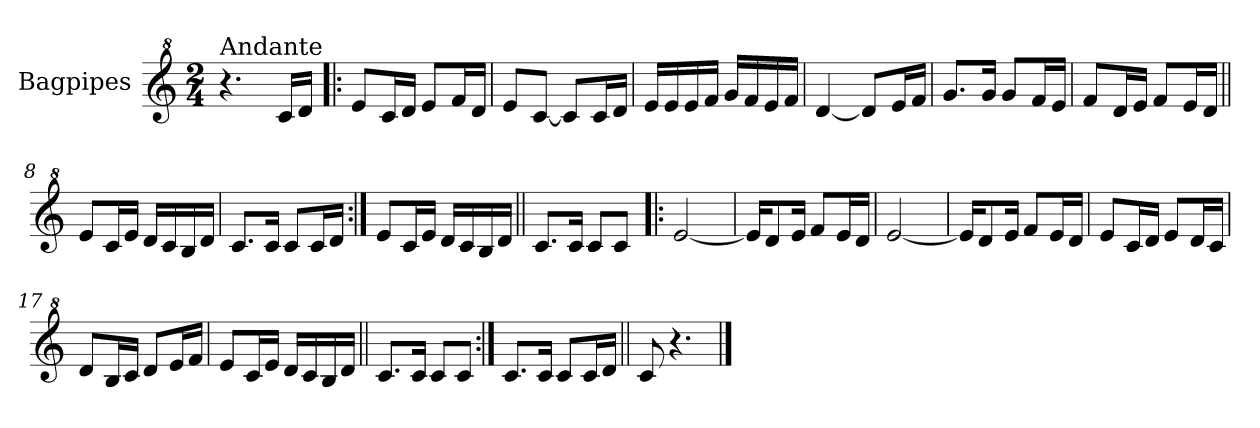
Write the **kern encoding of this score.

**kern
*part1
*staff1
*I"Bagpipes
*I'Bag
*clefG^2
*k[]
*C:
*M2/4
=1
!LO:TX:a:t=Andante
4.r
16cc/LL
16dd/JJ
=2!|:
8ee/L
16cc/L
16dd/JJ
8ee/L
16ff/L
16dd/JJ
=3
8ee/L
[8cc/J
8cc/L]
16cc/L
16dd/JJ
=4
16ee/LL
16ee/
16ee/
16ff/JJ
16gg/LL
16ff/
16ee/
16ff/JJ
=5
[4dd/
8dd/L]
16ee/L
16ff/JJ
=6
8.gg/L
16gg/Jk
8gg/L
16ff/L
16ee/JJ
=7
8ff/L
16dd/L
16ee/JJ
8ff/L
16ee/L
16dd/JJ
!!LO:LB:g=z
=8||
8ee/L
16cc/L
16ee/JJ
16dd/LL
16cc/
16b/
16dd/JJ
=9
8.cc/L
16cc/Jk
8cc/L
16cc/L
16dd/JJ
=10:|!
8ee/L
16cc/L
16ee/JJ
16dd/LL
16cc/
16b/
16dd/JJ
=11||
8.cc/L
16cc/Jk
8cc/L
8cc/J
=12!|:
[2ee/
=13
16ee/KL]
8dd/
16ee/Jk
8ff/L
16ee/L
16dd/JJ
=14
[2ee/
=15
16ee/KL]
8dd/
16ee/Jk
8ff/L
16ee/L
16dd/JJ
!!LO:LB:g=z
=16
8ee/L
16cc/L
16dd/JJ
8ee/L
16dd/L
16cc/JJ
=17
8dd/L
16b/L
16cc/JJ
8dd/L
16ee/L
16ff/JJ
=18
8ee/L
16cc/L
16ee/JJ
16dd/LL
16cc/
16b/
16dd/JJ
=19||
8.cc/L
16cc/Jk
8cc/L
8cc/J
=20:|!
8.cc/L
16cc/Jk
8cc/L
16cc/L
16dd/JJ
=21||
8cc/
4.r
==
*-
